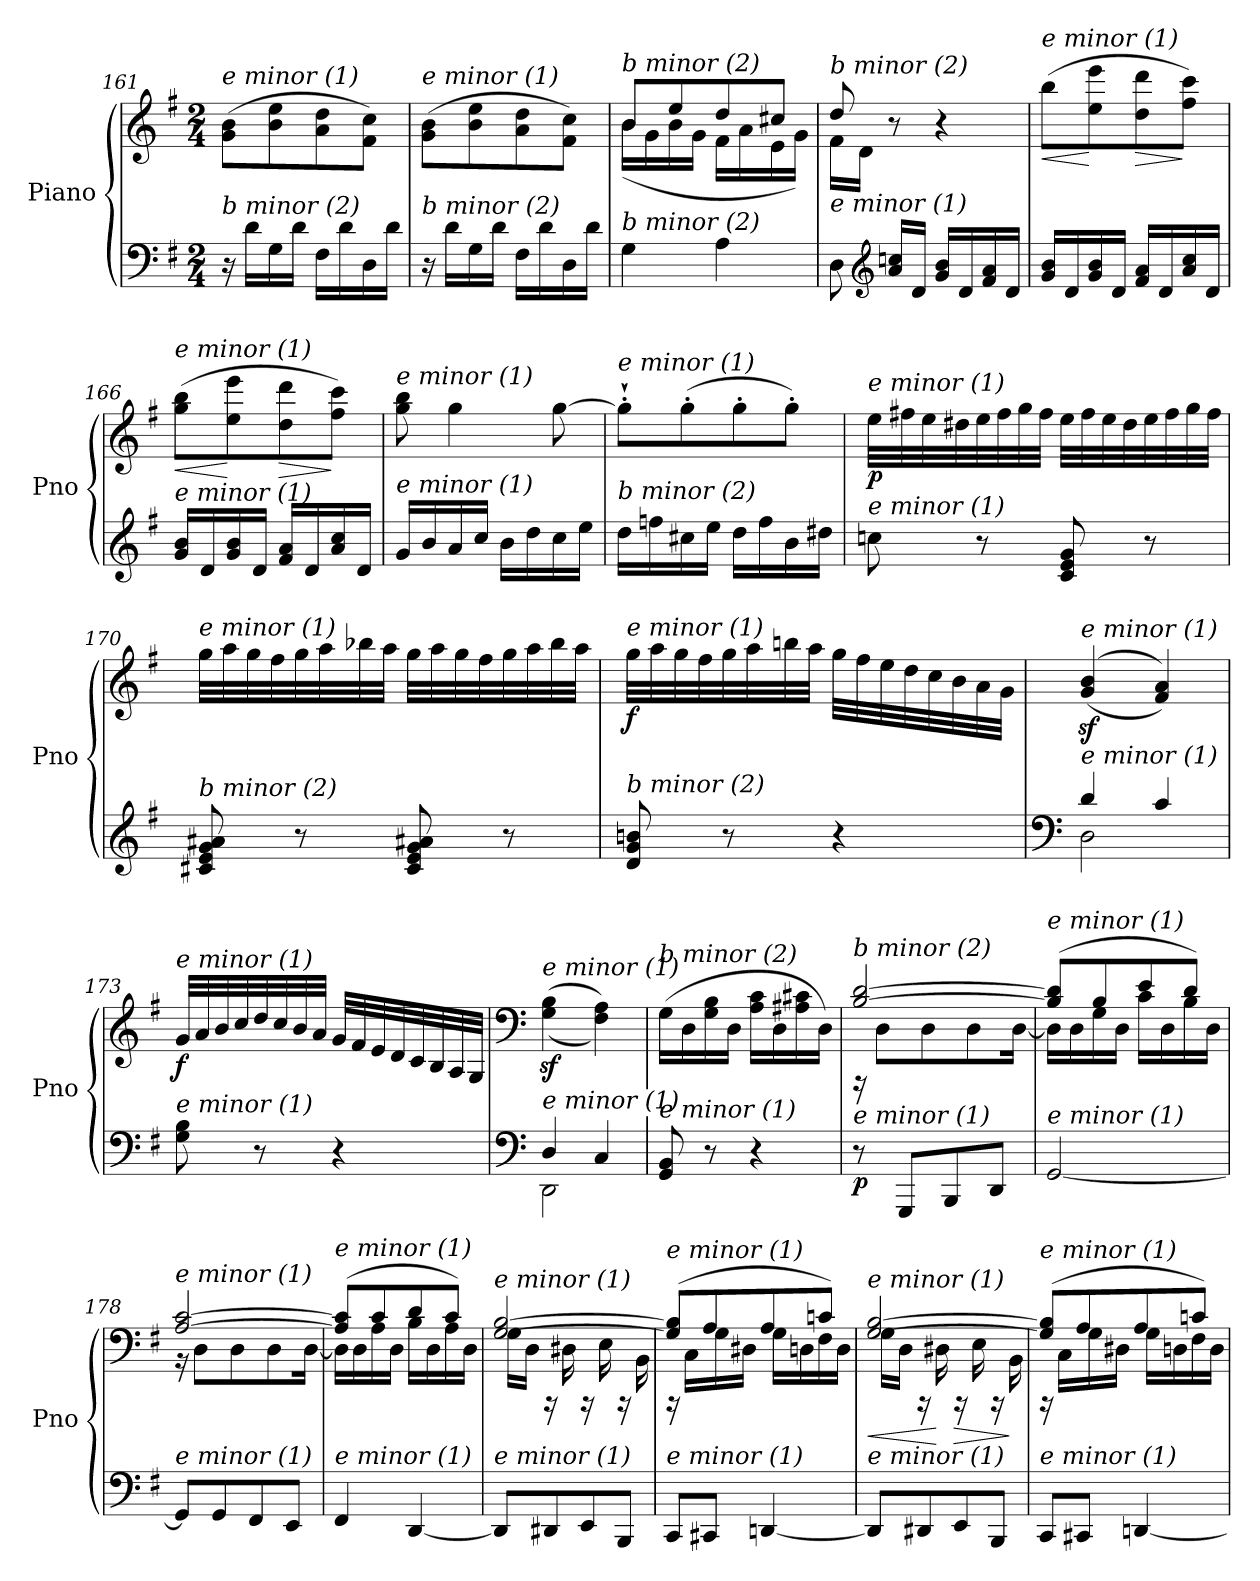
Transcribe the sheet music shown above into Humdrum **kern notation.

**kern	**kern	**dynam
*part1	*part1	*part1
*staff2	*staff1	*staff1/2
*I"Piano	*	*
*I'Pno	*	*
*clefF4	*clefG2	*
*k[f#]	*k[f#]	*
*M2/4	*M2/4	*
=161	=161	=161
!	!LO:TX:i:t=e minor (1)	!
!LO:TX:i:t=b minor (2)	!	!
16r	(8g\ 8b\L	.
16d\LL	.	.
16G\	8b\ 8ee\	.
16d\JJ	.	.
16F#\LL	8a\ 8dd\	.
16d\	.	.
16D\	8f#\ 8cc\J)	.
16d\JJ	.	.
=162	=162	=162
!	!LO:TX:i:t=e minor (1)	!
!LO:TX:i:t=b minor (2)	!	!
16r	(8g\ 8b\L	.
16d\LL	.	.
16G\	8b\ 8ee\	.
16d\JJ	.	.
16F#\LL	8a\ 8dd\	.
16d\	.	.
16D\	8f#\ 8cc\J)	.
16d\JJ	.	.
=163	=163	=163
*	*^	*
!	!LO:TX:i:t=b minor (2)	!	!
!LO:TX:i:t=b minor (2)	!	!	!
4G\	8b/L	(16b\LL	.
.	.	16g\	.
.	8ee/	16b\	.
.	.	16g\JJ	.
4A\	8dd/	16f#\LL	.
.	.	16a\	.
.	8cc#X/J	16e\	.
.	.	16g\JJ)	.
!!LO:PB:g=z	!!
=164	=164	=164	=164
*^	*	*	*
!	!	!LO:TX:i:t=b minor (2)	!	!
!LO:TX:i:t=e minor (1)	!	!	!	!
8ryy	8D\	8dd/	16f#\LL	.
.	.	.	16d\JJ	.
*clefG2	*	*	*	*
4.ryy	16a/ 16ccn/LL	8r	4.ryy	.
.	16d/JJ	.	.	.
.	16g/ 16b/LL	4r	.	.
.	16d/	.	.	.
.	16f#/ 16a/	.	.	.
.	16d/JJ	.	.	.
*	*	*v	*v	*
!!LO:LB:g=z
=165	=165	=165	=165
!	!	!LO:TX:i:t=e minor (1)	!
!LO:TX:i:t=e minor (1)	!	!	!
!	!	!	!LO:HP:b
*v	*v	*	*
16g/ 16b/LL	(8bb\L	<
16d/	.	.
16g/ 16b/	8ee\ 8eee\	[
16d/JJ	.	.
!	!	!LO:HP:b
16f#/ 16a/LL	8dd\ 8ddd\	>
16d/	.	.
16a/ 16cc/	8ff#\ 8ccc\J)	]
16d/JJ	.	.
=166	=166	=166
!	!LO:TX:i:t=e minor (1)	!
!LO:TX:i:t=e minor (1)	!	!
!	!	!LO:HP:b
16g/ 16b/LL	(8gg\ 8bb\L	<
16d/	.	.
16g/ 16b/	8ee\ 8eee\	[
16d/JJ	.	.
!	!	!LO:HP:b
16f#/ 16a/LL	8dd\ 8ddd\	>
16d/	.	.
16a/ 16cc/	8ff#\ 8ccc\J)	]
16d/JJ	.	.
=167	=167	=167
!	!LO:TX:i:t=e minor (1)	!
!LO:TX:i:t=e minor (1)	!	!
!	!	!LO:DY:b
16g/LL	8gg\ 8bb\	other-dynamics
16b/	.	.
16a/	4gg\	.
16cc/JJ	.	.
16b\LL	.	.
16dd\	.	.
16cc\	[8gg\	.
16ee\JJ	.	.
=168	=168	=168
!	!LO:TX:i:t=e minor (1)	!
!LO:TX:i:t=b minor (2)	!	!
16dd\LL	8gg`'\L]	.
16ffn\	.	.
16cc#X\	(8gg'\	.
16ee\JJ	.	.
16dd\LL	8gg'\	.
16ff\	.	.
16b\	8gg'\J)	.
16dd#X\JJ	.	.
!!LO:LB:g=z
=169	=169	=169
!	!LO:TX:i:t=e minor (1)	!
!LO:TX:i:t=e minor (1)	!	!
!	!	!LO:DY:b
8ccn\	32ee\LLL	p
.	32ff#X\	.
.	32ee\	.
.	32dd#X\	.
8r	32ee\	.
.	32ff#\	.
.	32gg\	.
.	32ff#\JJJ	.
8c/ 8e/ 8g/	32ee\LLL	.
.	32ff#\	.
.	32ee\	.
.	32dd#\	.
8r	32ee\	.
.	32ff#\	.
.	32gg\	.
.	32ff#\JJJ	.
=170	=170	=170
!	!LO:TX:i:t=e minor (1)	!
!LO:TX:i:t=b minor (2)	!	!
!	!	!LO:DY:b
8c#X/ 8e/ 8g/ 8a#Xi/	32gg\LLL	other-dynamics
.	32aa\	.
.	32gg\	.
.	32ff#\	.
8r	32gg\	.
.	32aa\	.
.	32bb-X\	.
.	32aa\JJJ	.
8c#/ 8e/ 8g/ 8a#Xi/	32gg\LLL	.
.	32aa\	.
.	32gg\	.
.	32ff#\	.
8r	32gg\	.
.	32aa\	.
.	32bb-\	.
.	32aa\JJJ	.
!!LO:LB:g=z
=171	=171	=171
!	!LO:TX:i:t=e minor (1)	!
!LO:TX:i:t=b minor (2)	!	!
!	!	!LO:DY:b
8d/ 8g/ 8bn/	32gg\LLL	f
.	32aa\	.
.	32gg\	.
.	32ff#\	.
8r	32gg\	.
.	32aa\	.
.	32bbn\	.
.	32aa\JJJ	.
4r	32gg\LLL	.
.	32ff#\	.
.	32ee\	.
.	32dd\	.
.	32cc\	.
.	32b\	.
.	32a\	.
.	32g\JJJ	.
!!LO:LB:g=z
=172	=172	=172
*clefF4	*	*
*^	*	*
!	!	!LO:TX:i:t=e minor (1)	!
!LO:TX:i:t=e minor (1)	!	!	!
4d/	2D\	(>(4g/z< 4b/z<	.
4c/	.	4f#/ 4a/))	.
*v	*v	*	*
=173	=173	=173
!	!LO:TX:i:t=e minor (1)	!
!LO:TX:i:t=e minor (1)	!	!
!	!	!LO:DY:b
8G\ 8B\	32g/LLL	f
.	32a/	.
.	32b/	.
.	32cc/	.
8r	32dd/	.
.	32cc/	.
.	32b/	.
.	32a/JJJ	.
4r	32g/LLL	.
.	32f#/	.
.	32e/	.
.	32d/	.
.	32c/	.
.	32B/	.
.	32A/	.
.	32G/JJJ	.
=174	=174	=174
*clefF4	*clefF4	*
*^	*	*
!	!	!LO:TX:i:t=e minor (1)	!
!LO:TX:i:t=e minor (1)	!	!	!
4D/	2DD\	(>(4G\z< 4B\z<	.
4C/	.	4F#\ 4A\))	.
*v	*v	*	*
=175	=175	=175
!	!LO:TX:i:t=b minor (2)	!
!LO:TX:i:t=e minor (1)	!	!
!	!	!LO:DY:b
8GG/ 8BB/	(16G\LL	other-dynamics
.	16D\	.
8r	16G\ 16B\	.
.	16D\JJ	.
4r	16A\ 16c\LL	.
.	16D\	.
.	16A#X\ 16c#X\	.
.	16D\JJ)	.
=176	=176	=176
*	*^	*
!	!LO:TX:i:t=b minor (2)	!	!
!LO:TX:i:t=e minor (1)	!	!	!
!	!	!	!LO:DY:b=2
8r	[2B/ [2d/	16rAAA	p
.	.	8D\L	.
8GGG/L	.	.	.
.	.	8D\	.
8BBB/	.	.	.
.	.	8D\	.
8DD/J	.	.	.
.	.	[16D\Jk	.
=177	=177	=177	=177
!	!LO:TX:i:t=e minor (1)	!	!
!LO:TX:i:t=e minor (1)	!	!	!
[2GG/	(8B/] 8d/]L	16D\LL]	.
.	.	16D\	.
.	8B/	16G\	.
.	.	16D\JJ	.
.	8e/	16c\LL	.
.	.	16D\	.
.	8d/J)	16B\	.
.	.	16D\JJ	.
!!LO:LB:g=z	!!
=178	=178	=178	=178
!	!LO:TX:i:t=e minor (1)	!	!
!LO:TX:i:t=e minor (1)	!	!	!
8GG/L]	[2A/ [2c/	16r	.
.	.	8D\L	.
8GG/	.	.	.
.	.	8D\	.
8FF#/	.	.	.
.	.	8D\	.
8EE/J	.	.	.
.	.	[16D\Jk	.
=179	=179	=179	=179
!	!LO:TX:i:t=e minor (1)	!	!
!LO:TX:i:t=e minor (1)	!	!	!
4FF#/	(>8A/] 8c/]L	16D\LL]	.
.	.	16D\	.
.	8c/	16A\	.
.	.	16D\JJ	.
[4DD/	8d/	16B\LL	.
.	.	16D\	.
.	8c/J)	16A\	.
.	.	16D\JJ	.
=180	=180	=180	=180
!	!LO:TX:i:t=e minor (1)	!	!
!LO:TX:i:t=e minor (1)	!	!	!
8DD/L]	[2G/ [2B/	16G\LL	.
.	.	16D\JJ	.
8DD#X/	.	16rAAA	.
.	.	16D#X\	.
8EE/	.	16rAAA	.
.	.	16E\	.
8BBB/J	.	16rAAA	.
.	.	16BB\	.
=181	=181	=181	=181
!	!LO:TX:i:t=e minor (1)	!	!
!LO:TX:i:t=e minor (1)	!	!	!
8CC/L	(>8G/] 8B/]L	16rAAA	.
.	.	16C\LL	.
8CC#X/J	8A/	16G\	.
.	.	16D#X\JJ	.
[4DDn/	8A/	16G\LL	.
.	.	16Dn\	.
.	8cn/J)	16F#\	.
.	.	16D\JJ	.
=182	=182	=182	=182
!	!LO:TX:i:t=e minor (1)	!	!
!LO:TX:i:t=e minor (1)	!	!	!
!	!	!	!LO:HP:b
8DDn/L]	[2G/ [2B/	16G\LL	<
.	.	16D\JJ	.
8DD#X/	.	16rAAA	.
.	.	16D#X\	[
!	!	!	!LO:HP:b
8EE/	.	16rAAA	>
.	.	16E\	.
8BBB/J	.	16rAAA	.
.	.	16BB\	]
!!LO:PB:g=z	!!
=183	=183	=183	=183
!	!LO:TX:i:t=e minor (1)	!	!
!LO:TX:i:t=e minor (1)	!	!	!
8CC/L	(>8G/] 8B/]L	16rAAA	.
.	.	16C\LL	.
8CC#X/J	8A/	16G\	.
.	.	16D#X\JJ	.
[4DDn/	8A/	16G\LL	.
.	.	16Dn\	.
.	8cn/J)	16F#\	.
.	.	16D\JJ	.
*	*v	*v	*
=	=	=
*-	*-	*-
